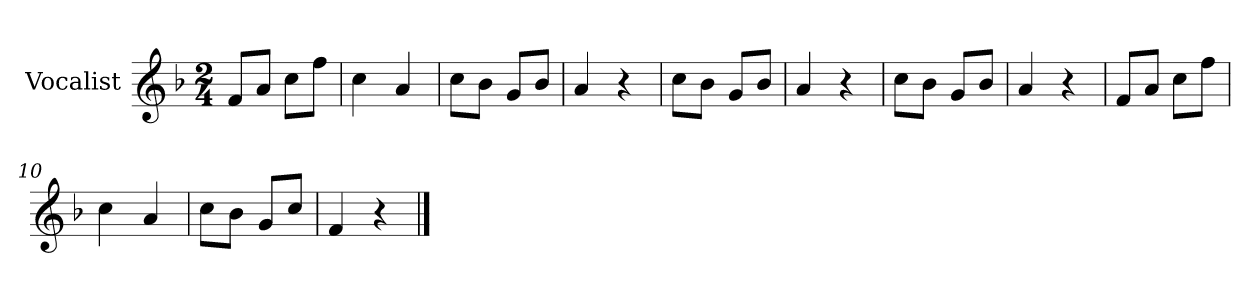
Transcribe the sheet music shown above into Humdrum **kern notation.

**kern
*part1
*staff1
*I"Vocalist
*k[b-]
*F:
*M2/4
=1
8fL
8aJ
8ccL
8ffJ
=2
4cc
4a
=3
8ccL
8b-J
8gL
8b-J
=4
4a
4r
=5
8ccL
8b-J
8gL
8b-J
=6
4a
4r
=7
8ccL
8b-J
8gL
8b-J
=8
4a
4r
=9
8fL
8aJ
8ccL
8ffJ
=10
4cc
4a
=11
8ccL
8b-J
8gL
8ccJ
=12
4f
4r
==
*-
